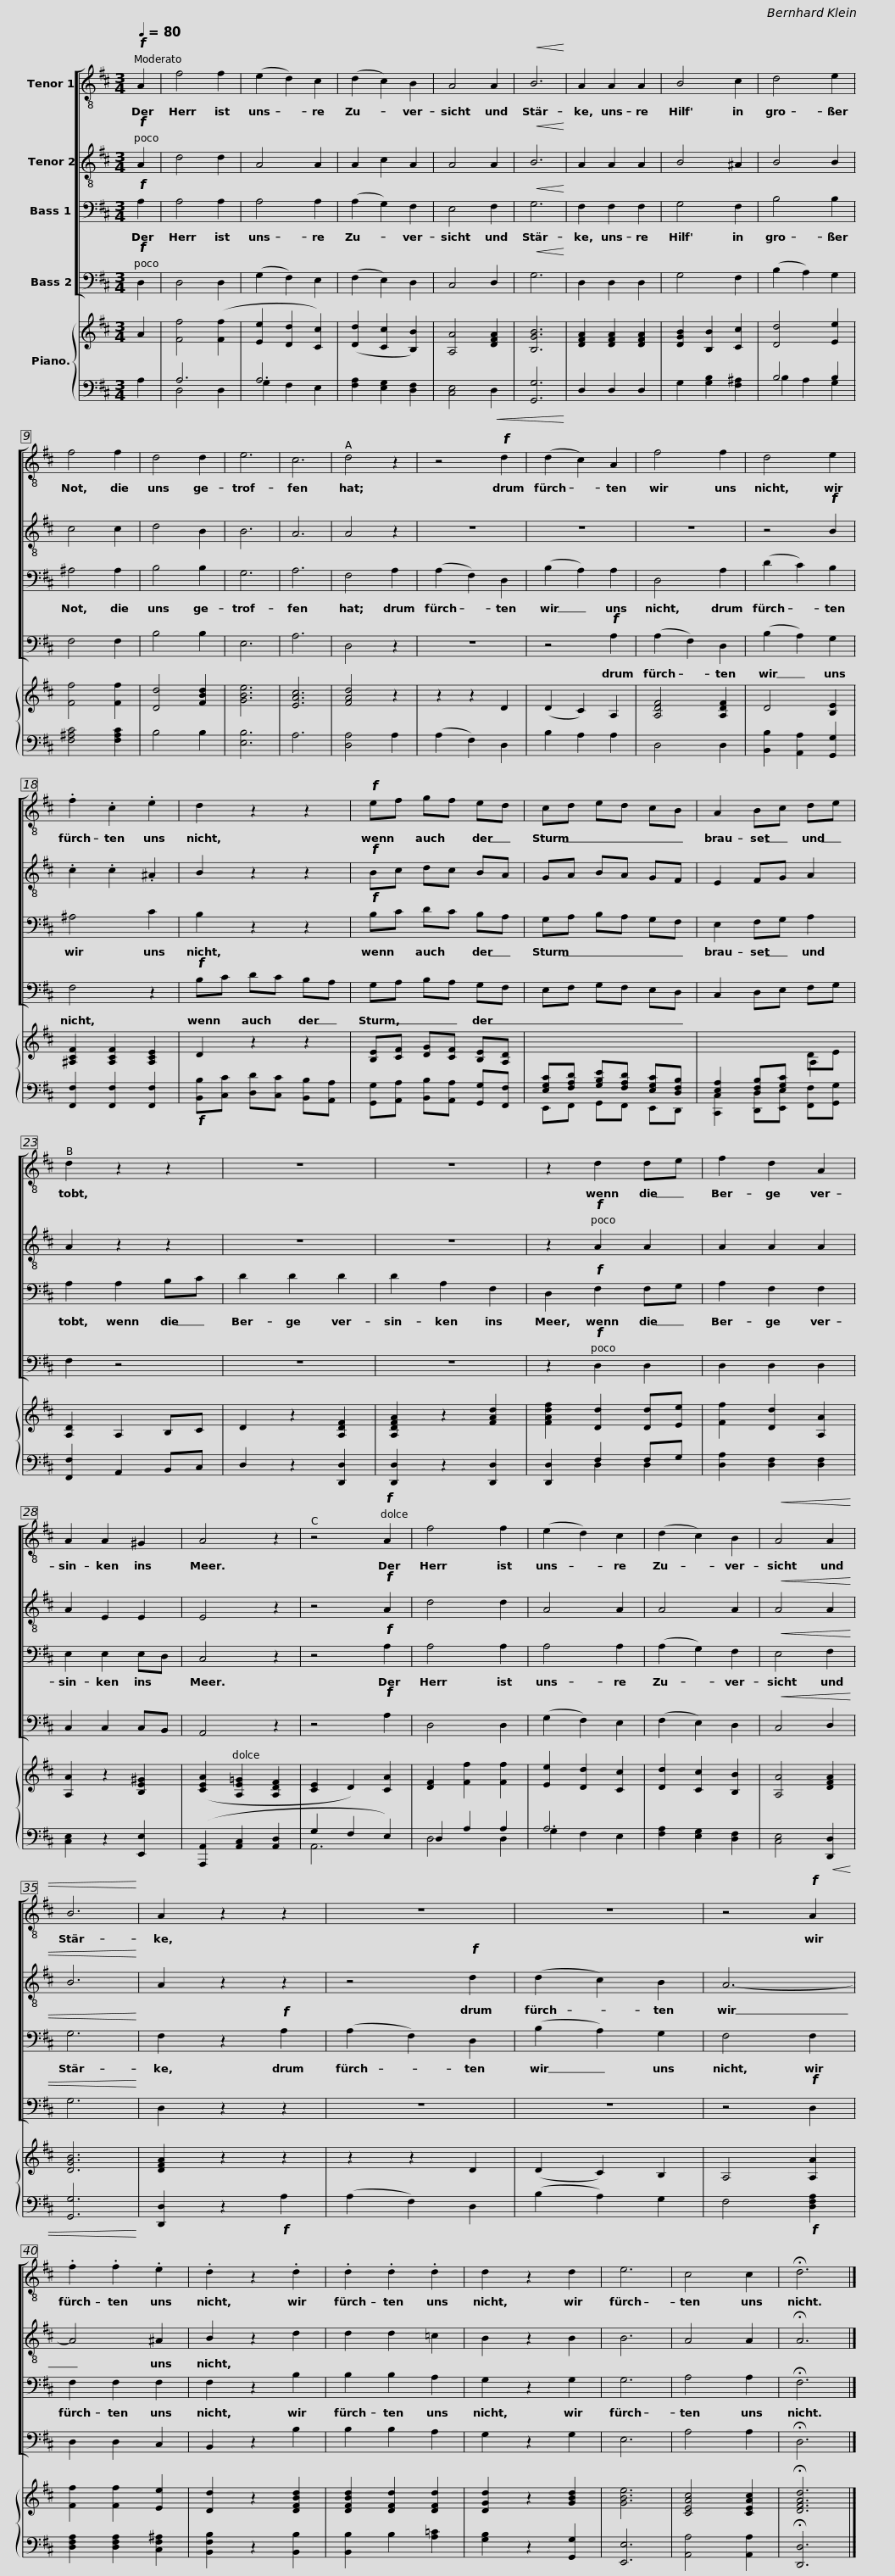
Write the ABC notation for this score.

X:1
%%score [ 1 2 3 4 ] { ( 5 8 ) | ( 6 7 ) }
L:1/8
Q:1/4=80
M:3/4
I:linebreak $
K:D
V:1 treble-8
V:2 treble-8
V:3 bass
V:4 bass
V:5 treble
V:8 treble
V:6 bass
V:7 bass
V:1
!f! A2 | f4 f2 | (e2 d2) c2 | (d2 c2) B2 | A4 A2 | %5
!<(! B6!<)! | A2 A2 A2 | B4 c2 |$ d4 e2 | f4 f2 | %10
 d4 d2 | e6 | c6 | d4 z2 | z4!f! d2 | %15
 (d2 c2) A2 | f4 f2 |$ d4 e2 | .f2 .c2 .e2 | d2 z2 z2 | %20
!f! ef gf ed | cd ed cB | A2 Bc de |$ d2 z2 z2 | z6 | %25
 z6 | z2 d2 de | f2 d2 A2 | A2 A2 ^G2 | A4 z2 |$ %30
 z4!f! A2 | f4 f2 | (e2 d2) c2 | (d2 c2) B2 |!<(! A4 A2 | %35
 B6!<)! | A2 z2 z2 | z6 | z6 |$ z4!f! A2 | %40
 .f2 .f2 .e2 | .d2 z2 .d2 | .d2 .d2 .d2 | d2 z2 d2 | e6 | %45
 c4 c2 | !fermata!d6 |] %47
V:2
!f! A2 | d4 d2 | A4 A2 | A2 c2 A2 | A4 A2 | %5
!<(! B6!<)! | A2 A2 A2 | B4 ^A2 |$ B4 B2 | c4 c2 | %10
 d4 B2 | B6 | A6 | A4 z2 | z6 | %15
 z6 | z6 |$ z4!f! B2 | .c2 .c2 .^A2 | B2 z2 z2 | %20
!f! Bc dc BA | GA BA GF | E2 FG A2 |$ A2 z2 z2 | z6 | %25
 z6 | z2!f! A2 A2 | A2 A2 A2 | A2 E2 E2 | E4 z2 |$ %30
 z4!f! A2 | d4 d2 | A4 A2 | A4 A2 |!<(! A4 A2 | %35
 B6!<)! | A2 z2 z2 | z4!f! d2 | (d2 c2) B2 |$ A6- | %40
 A4 ^A2 | B2 z2 d2 | d2 d2 =c2 | B2 z2 B2 | B6 | %45
 A4 A2 | !fermata!A6 |] %47
V:3
!f! A,2 | A,4 A,2 | A,4 A,2 | (A,2 G,2) F,2 | E,4 F,2 | %5
!<(! G,6!<)! | F,2 F,2 F,2 | G,4 F,2 |$ B,4 B,2 | ^A,4 A,2 | %10
 B,4 B,2 | G,6 | A,6 | F,4 A,2 | (A,2 F,2) D,2 | %15
 (B,2 A,2) A,2 | D,4 A,2 |$ (D2 C2) B,2 | ^A,4 C2 | B,2 z2 z2 | %20
!f! B,C DC B,A, | G,A, B,A, G,F, | E,2 F,G, A,2 |$ A,2 A,2 B,C | D2 D2 D2 | %25
 D2 A,2 F,2 | D,2!f! F,2 F,G, | A,2 F,2 F,2 | E,2 E,2 E,D, | C,4 z2 |$ %30
 z4!f! A,2 | A,4 A,2 | A,4 A,2 | (A,2 G,2) F,2 |!<(! E,4 F,2 | %35
 G,6!<)! | F,2 z2!f! A,2 | (A,2 F,2) D,2 | (B,2 A,2) G,2 |$ F,4 F,2 | %40
 F,2 F,2 F,2 | F,2 z2 B,2 | B,2 B,2 A,2 | G,2 z2 G,2 | G,6 | %45
 A,4 A,2 | !fermata!F,6 |] %47
V:4
!f! D,2 | D,4 D,2 | (G,2 F,2) E,2 | (F,2 E,2) D,2 | C,4 D,2 | %5
!<(! G,6!<)! | D,2 D,2 D,2 | G,4 F,2 |$ (B,2 A,2) G,2 | F,4 F,2 | %10
 B,4 B,2 | E,6 | A,6 | D,4 z2 | z6 | %15
 z4!f! A,2 | (A,2 F,2) D,2 |$ (B,2 A,2) G,2 | F,4 z2 |!f! B,C DC B,A, | %20
 G,A, B,A, G,F, | E,F, G,F, E,D, | C,2 D,E, F,G, |$ F,2 z4 | z6 | %25
 z6 | z2!f! D,2 D,2 | D,2 D,2 D,2 | C,2 C,2 C,B,, | A,,4 z2 |$ %30
 z4!f! A,2 | D,4 D,2 | (G,2 F,2) E,2 | (F,2 E,2) D,2 |!<(! C,4 D,2 | %35
 G,6!<)! | D,2 z2 z2 | z6 | z6 |$ z4!f! D,2 | %40
 D,2 D,2 C,2 | B,,2 z2 B,2 | B,2 B,2 A,2 | G,2 z2 G,2 | E,6 | %45
 A,4 A,2 | !fermata!D,6 |] %47
V:5
 A2 | [Ff]4 ([Ff]2 | [Ee]2 [Dd]2 [Cc]2) | ([Dd]2 [Cc]2 [B,B]2) | [A,A]4 [DFA]2 | %5
 [B,GB]6 | [DFA]2 [DFA]2 [DFA]2 | [DGB]2 [B,B]2 [Cc]2 |$ [Dd]4 [Ee]2 | [Ff]4 [Ff]2 | %10
 [Dd]4 [FBd]2 | [GBe]6 | [EAc]6 | [FAd]4 z2 | z2 z2 D2 | %15
 (D2 C2) A,2 | [A,DF]4 [A,DF]2 |$ D4 [B,E]2 | [^A,CF]2 [A,CF]2 [A,CE]2 | D2 z2 z2 | %20
 [B,E][CF] [DG][CF] [B,E][A,D] |[I:staff +1] [E,G,C][F,A,D] [G,B,E][F,A,D] [E,G,C][D,F,B,] | [C,E,A,]2 [D,F,B,][E,G,C][I:staff -1] DE |$ [A,D]2 A,2 B,C | D2 z2 [A,DF]2 | %25
 [A,DFA]2 z2 [FAd]2 | [FAdf]2 [Dd]2 [Dd][Ee] | [Ff]2 [Dd]2 [A,A]2 | [A,A]2 z2 [B,E^G]2 | ([CEA]2 [A,E=G]2 [A,DF]2 |$ %30
 [CE]2 D2) [CA]2 | [DF]2 [Ff]2 [Ff]2 | [Ee]2 [Dd]2 [Cc]2 | [Dd]2 [Cc]2 [B,B]2 | [A,A]4 [DFA]2 | %35
 [DGB]6 | [DFA]2 z2 z2 | z2 z2 D2 | (D2 C2) B,2 |$ A,4 [A,A]2 | %40
 [Ff]2 [Ff]2 [Ee]2 | [Dd]2 z2 [DFBd]2 | [DFBd]2 [DFd]2 [DFd]2 | [DGd]2 z2 [GBd]2 | [GBe]6 | %45
 [CEAc]4 [CEAc]2 | !fermata![DFAd]6 |] %47
V:6
 A,2 | A,6 | A,6 | [F,A,]2 [E,G,]2 [D,F,]2 | [C,E,]4!<(! D,2 | %5
 [G,,G,]6!<)! | D,2 D,2 D,2 | G,2 [G,B,]2 [F,^A,]2 |$ B,4 B,2 | [F,^A,C]4 [F,A,C]2 | %10
 B,4 B,2 | [E,B,]6 | A,6 | [D,A,]4 A,2 | (A,2 F,2) D,2 | %15
 B,2 A,2 A,2 | D,4 D,2 |$ [B,,B,]2 [A,,A,]2 [G,,G,]2 | [F,,F,]2 [F,,F,]2 [F,,F,]2 |!f! [B,,B,][C,C] [D,D][C,C] [B,,B,][A,,A,] | %20
 [G,,G,][A,,A,] [B,,B,][A,,A,] [G,,G,][F,,F,] | E,,F,, G,,F,, E,,D,, | [C,,C,]2 [D,,D,][E,,E,] [F,,F,][G,,G,] |$ [F,,F,]2 A,,2 B,,C, | D,2 z2 [D,,D,]2 | %25
 [D,,D,]2 z2 [D,,D,]2 | [D,,D,]2 F,2 F,G, | [D,A,]2 [D,F,]2 [D,F,]2 | [C,E,]2 z2 [E,,E,]2 | ([A,,,A,,]2 [A,,C,]2 [A,,D,]2 |$ %30
 G,2 F,2 E,2) | D,2 A,2 A,2 | A,6 | [F,A,]2 [E,G,]2 [D,F,]2 | [C,E,]4!<(! [D,,D,]2 | %35
 [G,,G,]6!<)! | [D,,D,]2 z2!f! A,2 | (A,2 F,2) D,2 | (B,2 A,2) G,2 |$ F,4!f! [D,F,A,]2 | %40
 [D,F,A,]2 [D,F,A,]2 [C,F,^A,]2 | [B,,F,B,]2 z2 [B,,B,]2 | [B,,B,]2 B,2 [A,=C]2 | [G,B,]2 z2 [G,,G,]2 | [E,,E,]6 | %45
 [A,,A,]4 [A,,A,]2 | !fermata![D,,D,]6 |] %47
V:7
 x2 | D,4 D,2 | G,2 F,2 E,2 | x6 | x6 | %5
 x6 | x6 | x6 |$ B,2 A,2 G,2 | x6 | %10
 x6 | x6 | x6 | x6 | x6 | %15
 x6 | x6 |$ x6 | x6 | x6 | %20
 x6 | x6 | x6 |$ x6 | x6 | %25
 x6 | x2 D,2 D,2 | x6 | x6 | x6 |$ %30
 A,,6 | D,4 D,2 | G,2 F,2 E,2 | x6 | x6 | %35
 x6 | x6 | x6 | x6 |$ x6 | %40
 x6 | x6 | x6 | x6 | x6 | %45
 x6 | x6 |] %47
V:8
 x2 | x6 | x6 | x6 | x6 | %5
 x6 | x6 | x6 |$ x6 | x6 | %10
 x6 | x6 | x6 | x6 | x6 | %15
 x6 | x6 |$ x6 | x6 | x6 | %20
 x6 | x6 | x4 A,2 |$ x6 | x6 | %25
 x6 | x6 | x6 | x6 | x6 |$ %30
 x6 | x6 | x6 | x6 | x6 | %35
 x6 | x6 | x6 | x6 |$ x6 | %40
 x6 | x6 | x6 | x6 | x6 | %45
 x6 | x6 |] %47
